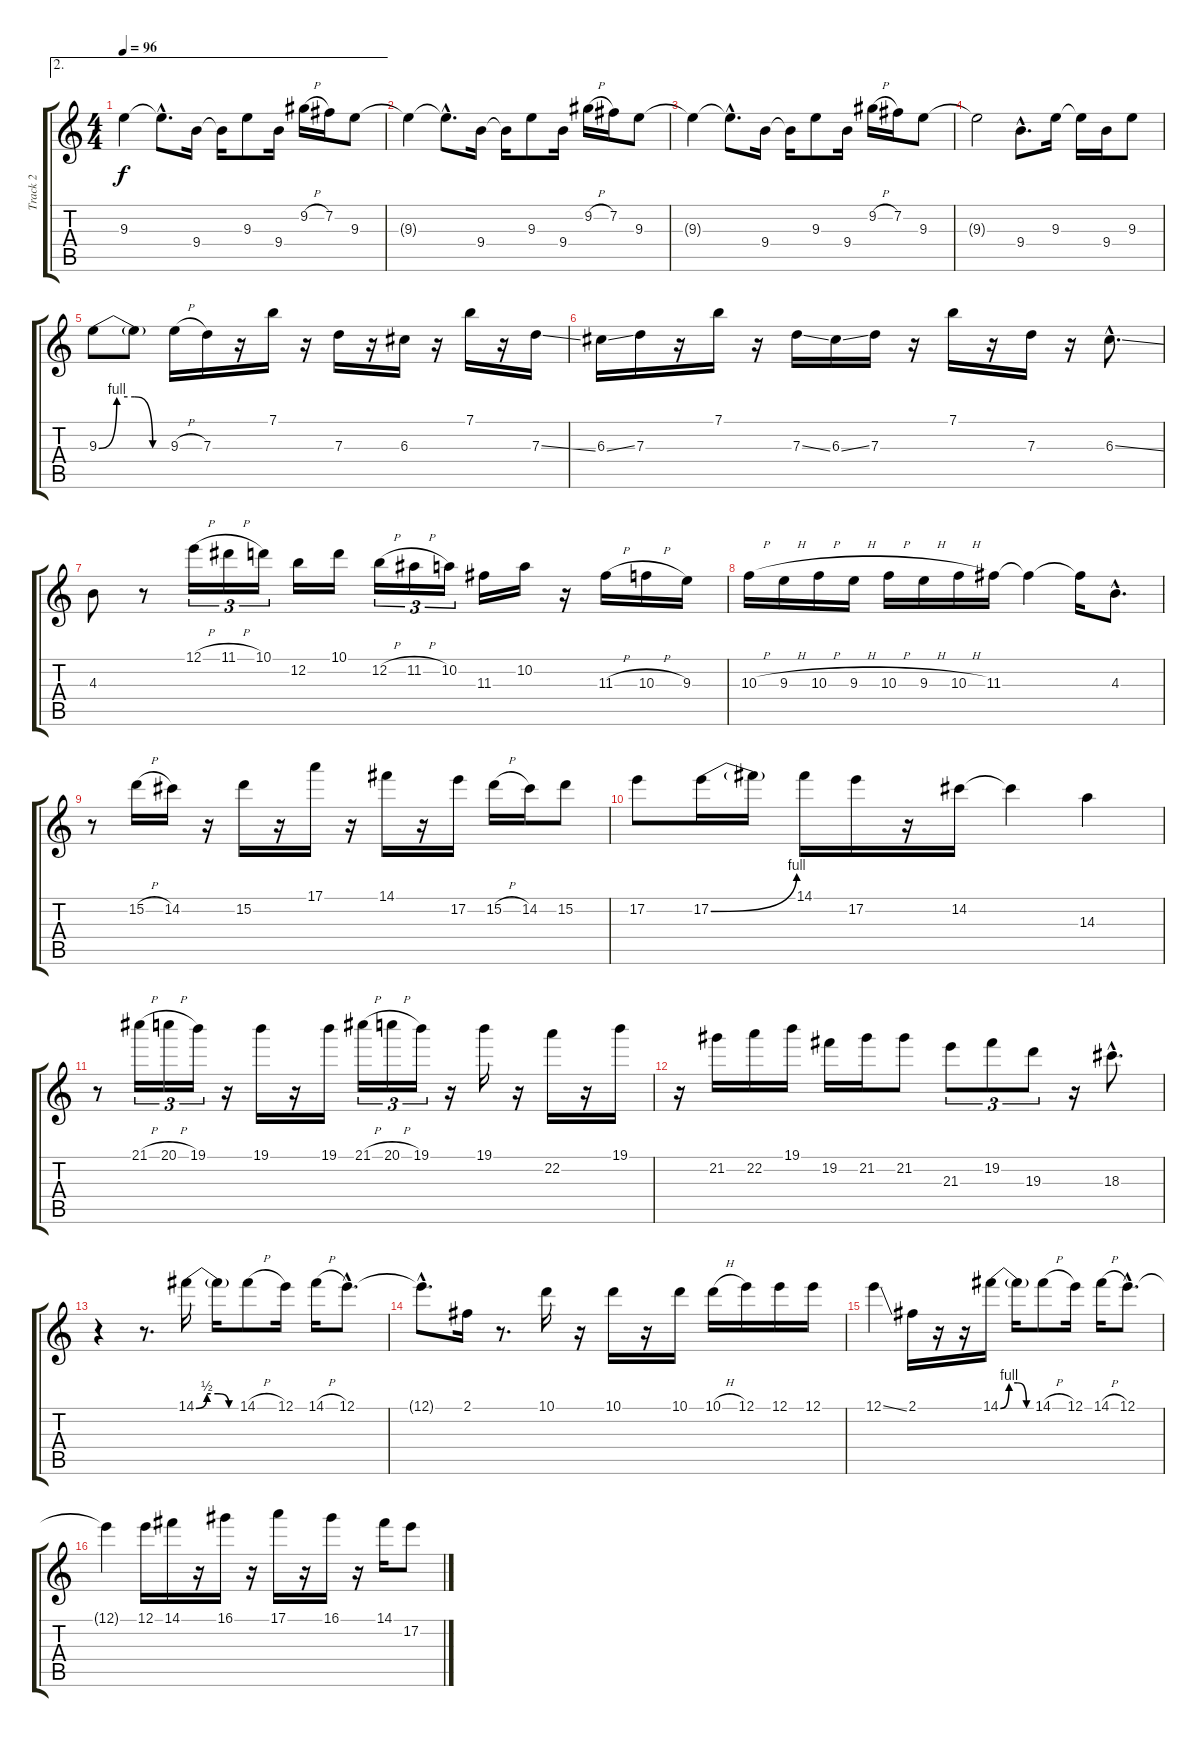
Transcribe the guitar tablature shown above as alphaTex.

\track ("Track 2" "Track 2") {instrument overdrivenguitar}
\staff {score tabs}
\tuning (E4 B3 G3 D3 A2 E2) {hide}
\ae 2
\ts (4 4)
\tempo 96
\clef g2
\ks c
9.3.4{dy f} 9.3{hac t}.8{d} 9.4.16 9.4{t}.16 9.3.8 9.4.16 9.2{h}.16 7.2.16 9.3.8 |
9.3{t}.4 9.3{hac t}.8{d} 9.4.16 9.4{t}.16 9.3.8 9.4.16 9.2{h}.16 7.2.16 9.3.8 |
9.3{t}.4 9.3{hac t}.8{d} 9.4.16 9.4{t}.16 9.3.8 9.4.16 9.2{h}.16 7.2.16 9.3.8 |
9.3{t}.2 9.4{hac}.8{d} 9.3.16 9.3{t}.16 9.4.16 9.3.8 |
9.3{be (custom 0 0 15 4 30 4 45 0 60 0)}.8 9.3{t}.8 9.3{h}.16 7.3.16 r.16 7.1.16 r.16 7.3.16 r.16 6.3.16 r.16 7.1.16 r.16 7.3{ss}.16 |
6.3{ss}.16 7.3.16 r.16 7.1.16 r.16 7.3{ss}.16 6.3{ss}.16 7.3.16 r.16 7.1.16 r.16 7.3.16 r.16 6.3{ss hac}.8{d} |
4.3.8 r.8 12.1{h}.16{tu (3 2)} 11.1{h}.16{tu (3 2)} 10.1.16{tu (3 2)} 12.2.16 10.1.16 12.2{h}.16{tu (3 2)} 11.2{h}.16{tu (3 2)} 10.2.16{tu (3 2)} 11.3.16 10.2.16 r.16 11.3{h}.16 10.3{h}.16 9.3.16 |
10.3{h}.16 9.3{h}.16 10.3{h}.16 9.3{h}.16 10.3{h}.16 9.3{h}.16 10.3{h}.16 11.3.16 11.3{t}.4 11.3{t}.16 4.3{hac}.8{d} |
r.8 15.2{h}.16 14.2.16 r.16 15.2.16 r.16 17.1.16 r.16 14.1.16 r.16 17.2.16 15.2{h}.16 14.2.16 15.2.8 |
17.2.8 17.2{be (bend 0 0 60 4)}.16 17.2{t}.16 14.1.16 17.2.16 r.16 14.2.16 14.2{t}.4 14.3.4 |
r.8 21.1{h}.16{tu (3 2)} 20.1{h}.16{tu (3 2)} 19.1.16{tu (3 2)} r.16 19.1.16 r.16 19.1.16 21.1{h}.16{tu (3 2)} 20.1{h}.16{tu (3 2)} 19.1.16{tu (3 2)} r.16 19.1.16 r.16 22.2.16 r.16 19.1.16 |
r.16 21.2.16 22.2.16 19.1.16 19.2.16 21.2.16 21.2.8 21.3.8{tu (3 2)} 19.2.8{tu (3 2)} 19.3.8{tu (3 2)} r.16 18.3{hac}.8{d} |
r.4 r.8{d} 14.1{be (custom 0 0 15 2 30 2 45 0 60 0)}.16 14.1{t}.16 14.1{h}.8 12.1.16 14.1{h}.16 12.1{hac}.8{d} |
12.1{hac t}.8{d} 2.1.16 r.8{d} 10.1.16 r.16 10.1.16 r.16 10.1.16 10.1{h}.16 12.1.16 12.1.16 12.1.16 |
12.1{ss}.4 2.1.16 r.16 r.16 14.1{be (custom 0 0 15 4 30 4 45 0 60 0)}.16 14.1{t}.16 14.1{h}.8 12.1.16 14.1{h}.16 12.1{hac}.8{d} |
12.1{t}.4 12.1.16 14.1.16 r.16 16.1.16 r.16 17.1.16 r.16 16.1.16 r.16 14.1.16 17.2.8
